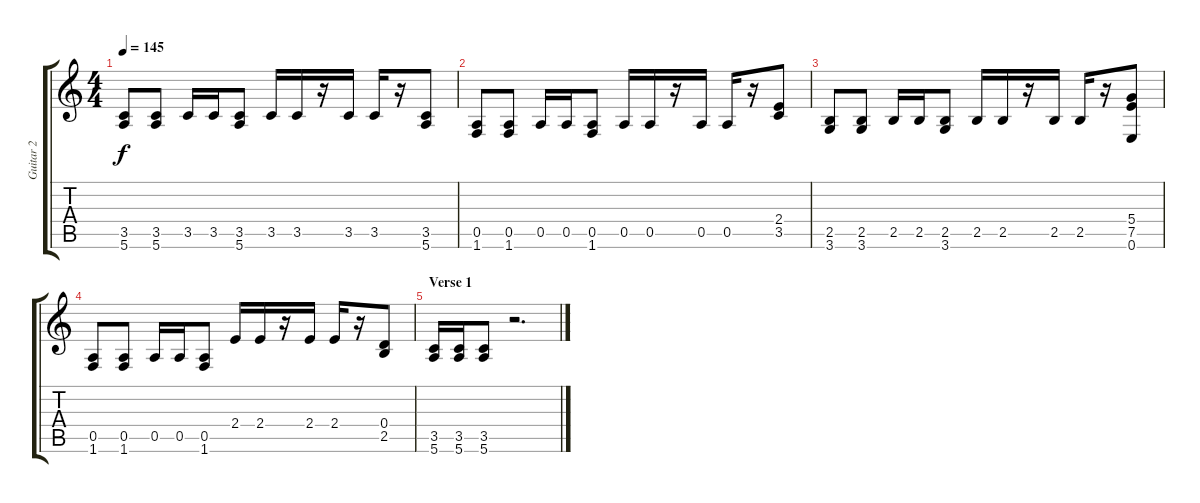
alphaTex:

\track ("Guitar 2" "Guitar 2") {instrument distortionguitar}
\staff {score tabs}
\tuning (E4 B3 G3 D3 A2 E2) {hide}
\ts (4 4)
\tempo 145
\clef g2
\ks c
(3.5 5.6).8{dy f} (3.5 5.6).8 3.5.16 3.5.16 (3.5 5.6).8 3.5.16 3.5.16 r.16 3.5.16 3.5.16 r.16 (3.5 5.6).8 |
(0.5 1.6).8 (0.5 1.6).8 0.5.16 0.5.16 (0.5 1.6).8 0.5.16 0.5.16 r.16 0.5.16 0.5.16 r.16 (2.4 3.5).8 |
(2.5 3.6).8 (2.5 3.6).8 2.5.16 2.5.16 (2.5 3.6).8 2.5.16 2.5.16 r.16 2.5.16 2.5.16 r.16 (5.4 7.5 0.6).8 |
(0.5 1.6).8 (0.5 1.6).8 0.5.16 0.5.16 (0.5 1.6).8 2.4.16 2.4.16 r.16 2.4.16 2.4.16 r.16 (0.4 2.5).8 |
\section ("" "Verse 1")
(3.5 5.6).16 (3.5 5.6).16 (3.5 5.6).8 r.2{d}
